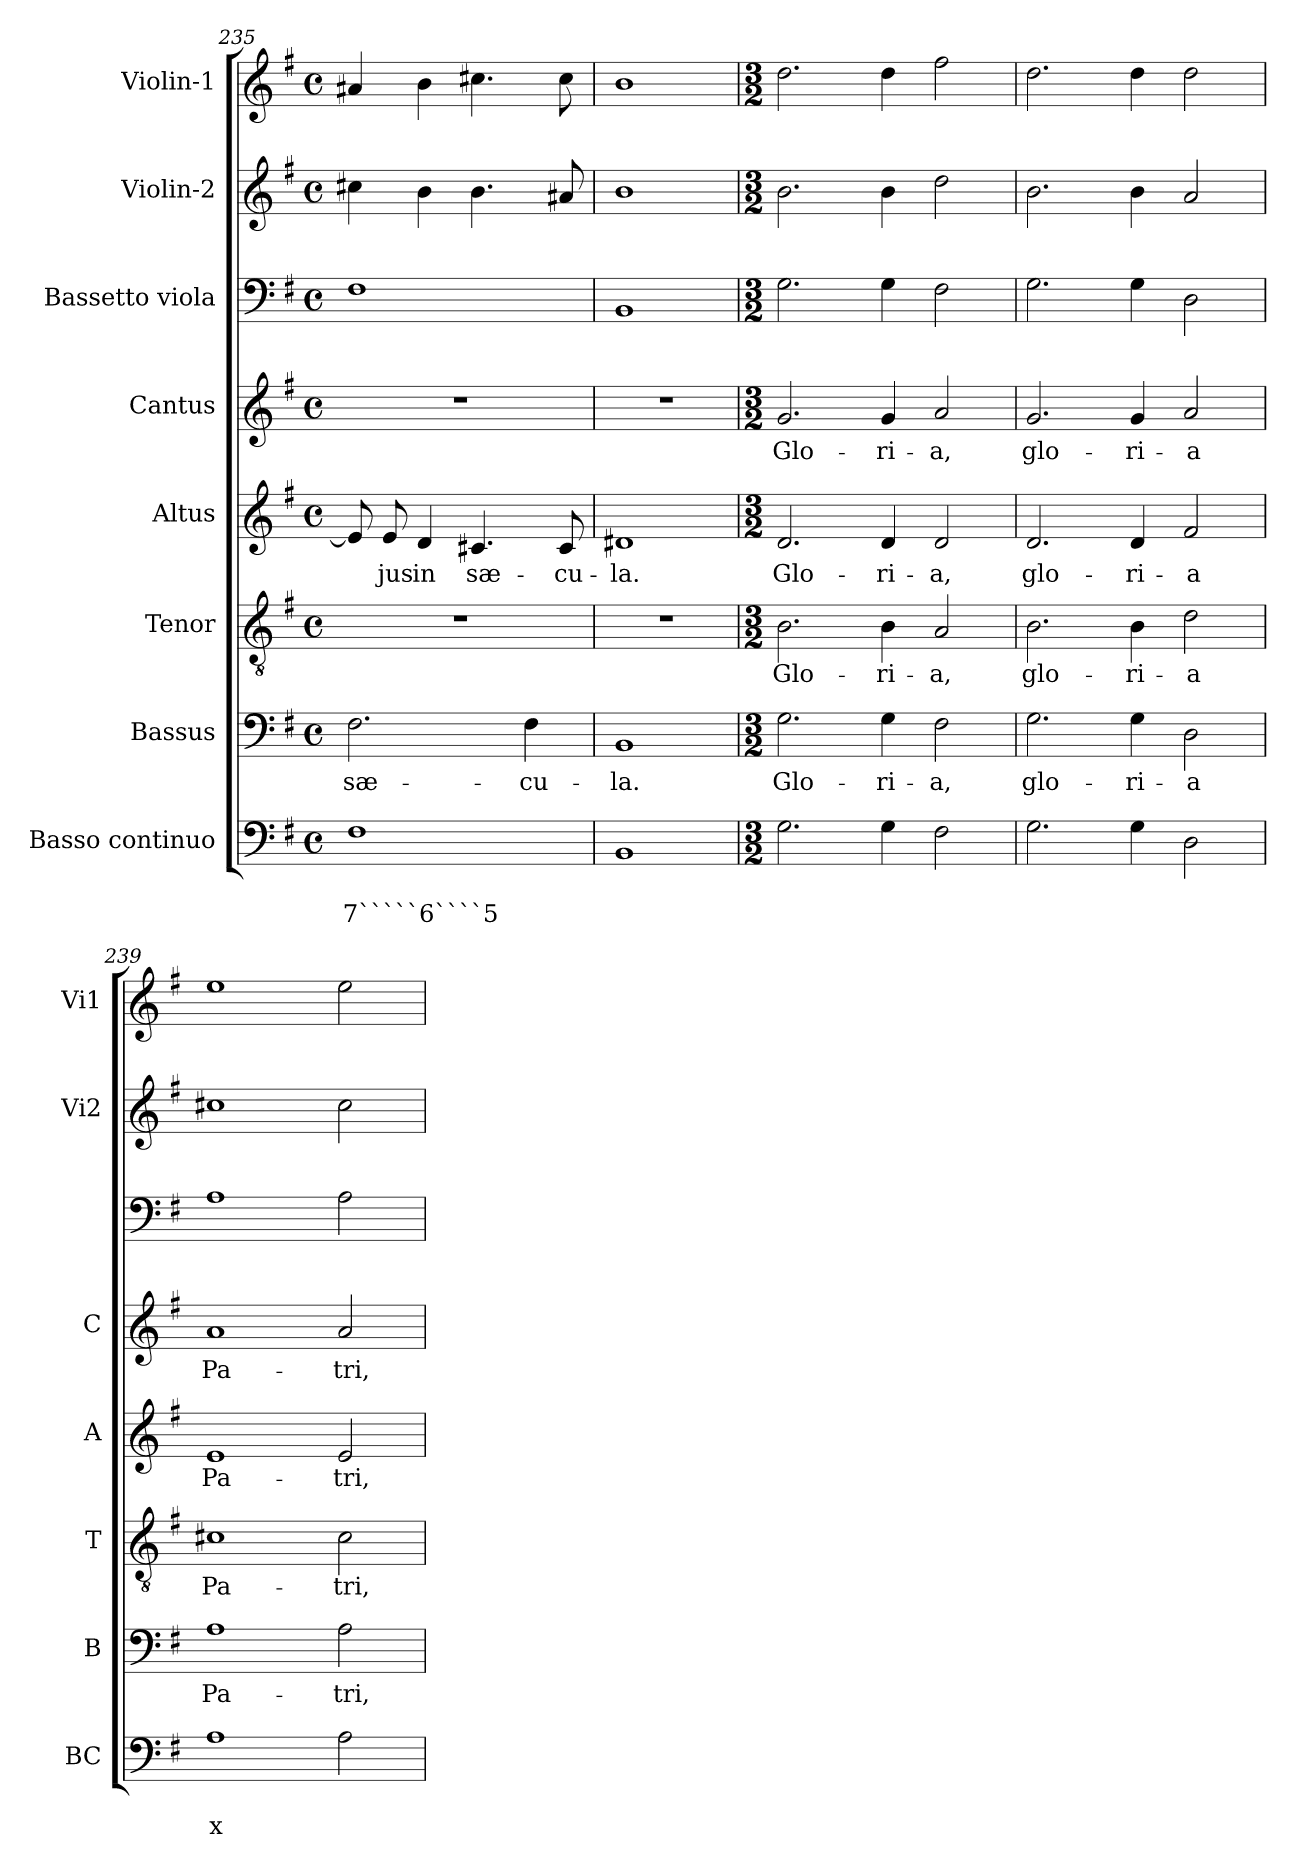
**kern	**text	**text	**kern	**text	**kern	**text	**kern	**text	**kern	**text	**kern	**kern	**kern
*part8	*part8	*part8	*part7	*part7	*part6	*part6	*part5	*part5	*part4	*part4	*part3	*part2	*part1
*staff8	*staff8	*staff8	*staff7	*staff7	*staff6	*staff6	*staff5	*staff5	*staff4	*staff4	*staff3	*staff2	*staff1
*I"Basso continuo	*	*	*I"Bassus	*	*I"Tenor	*	*I"Altus	*	*I"Cantus	*	*I"Bassetto viola	*I"Violin-2	*I"Violin-1
*I'BC	*	*	*I'B	*	*I'T	*	*I'A	*	*I'C	*	*	*I'Vi2	*I'Vi1
*clefF4	*	*	*clefF4	*	*clefGv2	*	*clefG2	*	*clefG2	*	*clefF4	*clefG2	*clefG2
*k[f#]	*	*	*k[f#]	*	*k[f#]	*	*k[f#]	*	*k[f#]	*	*k[f#]	*k[f#]	*k[f#]
*G:	*	*	*G:	*	*G:	*	*G:	*	*G:	*	*G:	*G:	*G:
*M4/4	*	*	*M4/4	*	*M4/4	*	*M4/4	*	*M4/4	*	*M4/4	*M4/4	*M4/4
*met(c)	*	*	*met(c)	*	*met(c)	*	*met(c)	*	*met(c)	*	*met(c)	*met(c)	*met(c)
=235	=235	=235	=235	=235	=235	=235	=235	=235	=235	=235	=235	=235	=235
!	!	!LO:LY:b	!	!LO:LY:b	!	!	!	!	!	!	!	!	!
1F#	.	7`````6````5	2.F#\	sæ-	1r	.	8e/]	.	1r	.	1F#	4cc#X\	4a#X/
!	!	!	!	!	!	!	!	!LO:LY:b	!	!	!	!	!
.	.	.	.	.	.	.	8e/	-jus	.	.	.	.	.
!	!	!	!	!	!	!	!	!LO:LY:b	!	!	!	!	!
.	.	.	.	.	.	.	4d/	in	.	.	.	4b\	4b\
!	!	!	!	!	!	!	!	!LO:LY:b	!	!	!	!	!
.	.	.	.	.	.	.	4.c#X/	sæ-	.	.	.	4.b\	4.cc#X\
!	!	!	!	!LO:LY:b	!	!	!	!	!	!	!	!	!
.	.	.	4F#\	-cu-	.	.	.	.	.	.	.	.	.
!	!	!	!	!	!	!	!	!LO:LY:b	!	!	!	!	!
.	.	.	.	.	.	.	8c#/	-cu-	.	.	.	8a#X/	8cc#\
=236	=236	=236	=236	=236	=236	=236	=236	=236	=236	=236	=236	=236	=236
!	!	!	!	!LO:LY:b	!	!	!	!LO:LY:b	!	!	!	!	!
1BB	.	.	1BB	-la.	1r	.	1d#X	-la.	1r	.	1BB	1b	1b
!!LO:LB:g=z
=237	=237	=237	=237	=237	=237	=237	=237	=237	=237	=237	=237	=237	=237
*M3/2	*	*	*M3/2	*	*M3/2	*	*M3/2	*	*M3/2	*	*M3/2	*M3/2	*M3/2
!	!	!	!	!LO:LY:b	!	!LO:LY:b	!	!LO:LY:b	!	!LO:LY:b	!	!	!
2.G\	.	.	2.G\	Glo-	2.B\	Glo-	2.d/	Glo-	2.g/	Glo-	2.G\	2.b\	2.dd\
!	!	!	!	!LO:LY:b	!	!LO:LY:b	!	!LO:LY:b	!	!LO:LY:b	!	!	!
4G\	.	.	4G\	-ri-	4B\	-ri-	4d/	-ri-	4g/	-ri-	4G\	4b\	4dd\
!	!	!	!	!LO:LY:b	!	!LO:LY:b	!	!LO:LY:b	!	!LO:LY:b	!	!	!
2F#\	.	.	2F#\	-a,	2A/	-a,	2d/	-a,	2a/	-a,	2F#\	2dd\	2ff#\
=238	=238	=238	=238	=238	=238	=238	=238	=238	=238	=238	=238	=238	=238
!	!	!	!	!LO:LY:b	!	!LO:LY:b	!	!LO:LY:b	!	!LO:LY:b	!	!	!
2.G\	.	.	2.G\	glo-	2.B\	glo-	2.d/	glo-	2.g/	glo-	2.G\	2.b\	2.dd\
!	!	!	!	!LO:LY:b	!	!LO:LY:b	!	!LO:LY:b	!	!LO:LY:b	!	!	!
4G\	.	.	4G\	-ri-	4B\	-ri-	4d/	-ri-	4g/	-ri-	4G\	4b\	4dd\
!	!	!	!	!LO:LY:b	!	!LO:LY:b	!	!LO:LY:b	!	!LO:LY:b	!	!	!
2D\	.	.	2D\	-a	2d\	-a	2f#/	-a	2a/	-a	2D\	2a/	2dd\
=239	=239	=239	=239	=239	=239	=239	=239	=239	=239	=239	=239	=239	=239
!	!	!LO:LY:b	!	!LO:LY:b	!	!LO:LY:b	!	!LO:LY:b	!	!LO:LY:b	!	!	!
1A	.	x	1A	Pa-	1c#X	Pa-	1e	Pa-	1a	Pa-	1A	1cc#X	1ee
!	!	!	!	!LO:LY:b	!	!LO:LY:b	!	!LO:LY:b	!	!LO:LY:b	!	!	!
2A\	.	.	2A\	-tri,	2c#\	-tri,	2e/	-tri,	2a/	-tri,	2A\	2cc#\	2ee\
=	=	=	=	=	=	=	=	=	=	=	=	=	=
*-	*-	*-	*-	*-	*-	*-	*-	*-	*-	*-	*-	*-	*-
